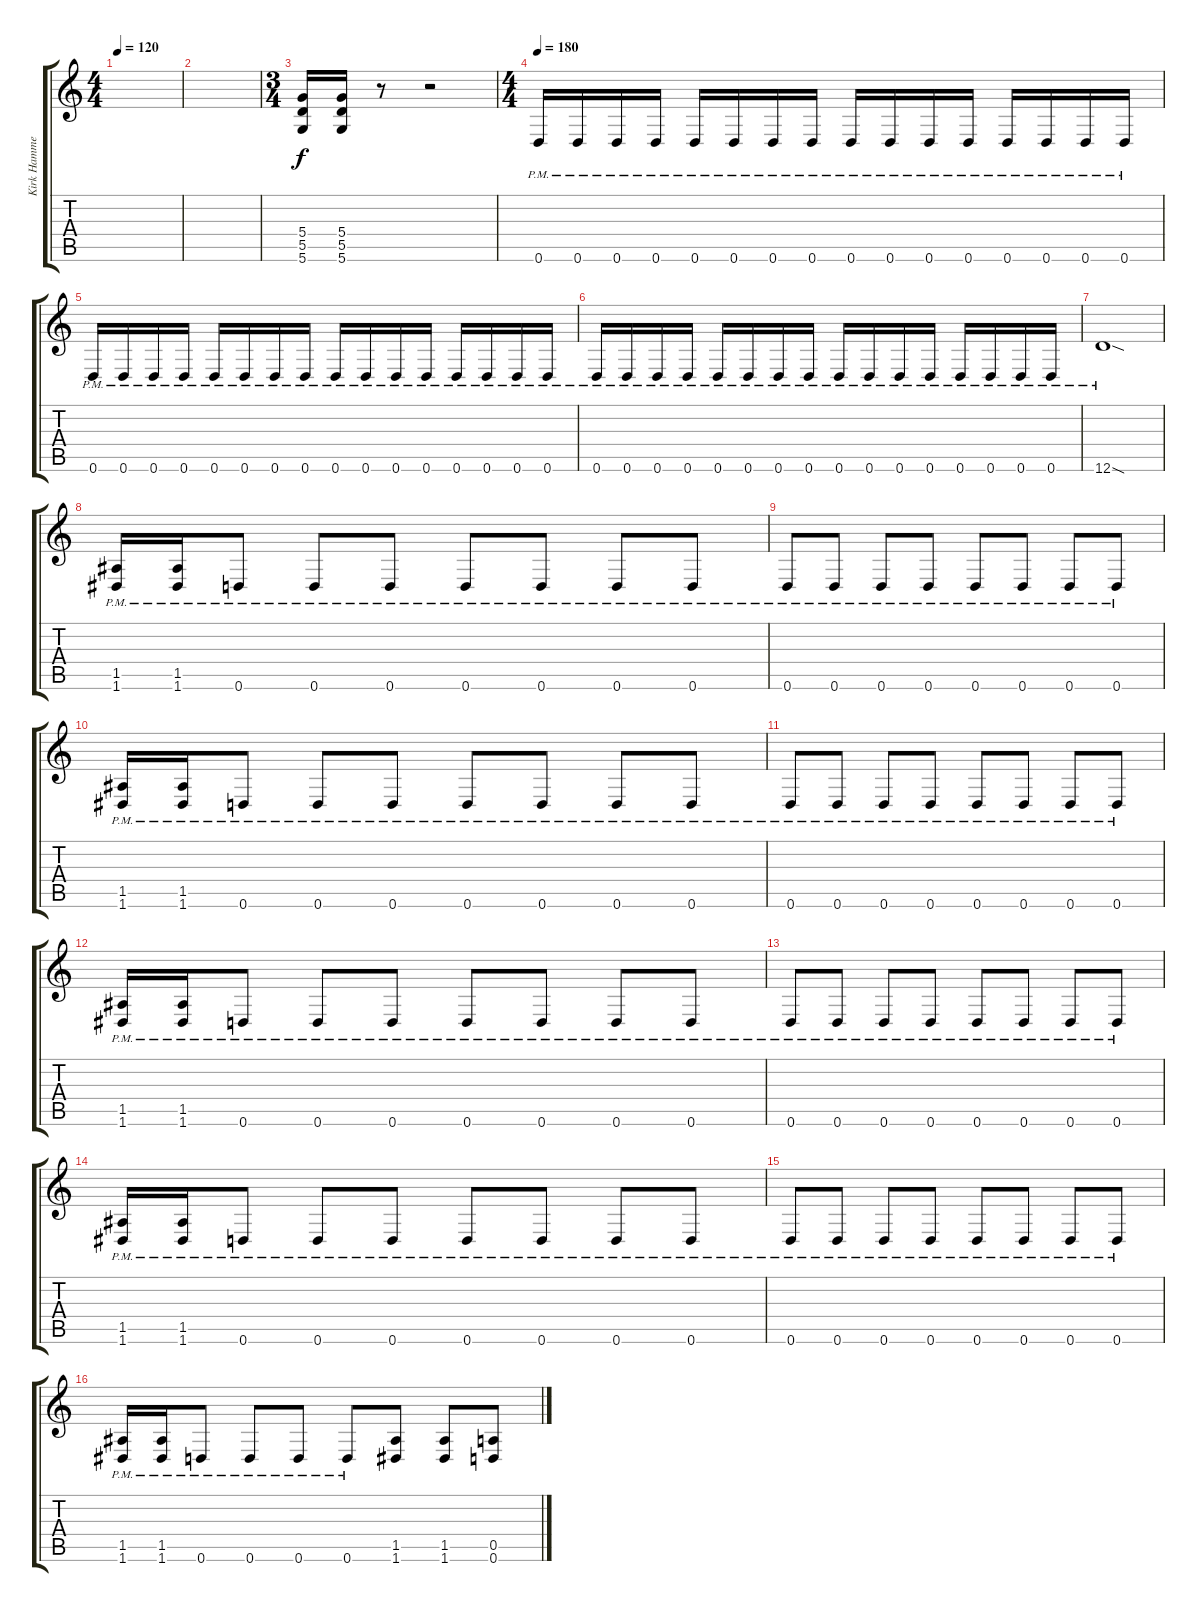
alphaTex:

\track ("Kirk Hammett" "Kirk Hamme") {instrument distortionguitar}
\staff {score tabs}
\tuning (E4 B3 G3 D3 A2 D2) {hide}
\ts (4 4)
\tempo 120
\clef g2
\ks c
|
|
\ts (3 4)
(5.4 5.5 5.6).16{instrument distortionguitar} (5.4 5.5 5.6).16 r.8 r.2 |
\ts (4 4)
\tempo 180
0.6{pm}.16 0.6{pm}.16 0.6{pm}.16 0.6{pm}.16 0.6{pm}.16 0.6{pm}.16 0.6{pm}.16 0.6{pm}.16 0.6{pm}.16 0.6{pm}.16 0.6{pm}.16 0.6{pm}.16 0.6{pm}.16 0.6{pm}.16 0.6{pm}.16 0.6{pm}.16 |
0.6{pm}.16 0.6{pm}.16 0.6{pm}.16 0.6{pm}.16 0.6{pm}.16 0.6{pm}.16 0.6{pm}.16 0.6{pm}.16 0.6{pm}.16 0.6{pm}.16 0.6{pm}.16 0.6{pm}.16 0.6{pm}.16 0.6{pm}.16 0.6{pm}.16 0.6{pm}.16 |
0.6{pm}.16 0.6{pm}.16 0.6{pm}.16 0.6{pm}.16 0.6{pm}.16 0.6{pm}.16 0.6{pm}.16 0.6{pm}.16 0.6{pm}.16 0.6{pm}.16 0.6{pm}.16 0.6{pm}.16 0.6{pm}.16 0.6{pm}.16 0.6{pm}.16 0.6{pm}.16 |
12.6{sod pm}.1 |
(1.5{pm} 1.6{pm}).16 (1.5{pm} 1.6{pm}).16 0.6{pm}.8 0.6{pm}.8 0.6{pm}.8 0.6{pm}.8 0.6{pm}.8 0.6{pm}.8 0.6{pm}.8 |
0.6{pm}.8 0.6{pm}.8 0.6{pm}.8 0.6{pm}.8 0.6{pm}.8 0.6{pm}.8 0.6{pm}.8 0.6{pm}.8 |
(1.5{pm} 1.6{pm}).16 (1.5{pm} 1.6{pm}).16 0.6{pm}.8 0.6{pm}.8 0.6{pm}.8 0.6{pm}.8 0.6{pm}.8 0.6{pm}.8 0.6{pm}.8 |
0.6{pm}.8 0.6{pm}.8 0.6{pm}.8 0.6{pm}.8 0.6{pm}.8 0.6{pm}.8 0.6{pm}.8 0.6{pm}.8 |
(1.5{pm} 1.6{pm}).16 (1.5{pm} 1.6{pm}).16 0.6{pm}.8 0.6{pm}.8 0.6{pm}.8 0.6{pm}.8 0.6{pm}.8 0.6{pm}.8 0.6{pm}.8 |
0.6{pm}.8 0.6{pm}.8 0.6{pm}.8 0.6{pm}.8 0.6{pm}.8 0.6{pm}.8 0.6{pm}.8 0.6{pm}.8 |
(1.5{pm} 1.6{pm}).16 (1.5{pm} 1.6{pm}).16 0.6{pm}.8 0.6{pm}.8 0.6{pm}.8 0.6{pm}.8 0.6{pm}.8 0.6{pm}.8 0.6{pm}.8 |
0.6{pm}.8 0.6{pm}.8 0.6{pm}.8 0.6{pm}.8 0.6{pm}.8 0.6{pm}.8 0.6{pm}.8 0.6{pm}.8 |
(1.5{pm} 1.6{pm}).16 (1.5{pm} 1.6{pm}).16 0.6{pm}.8 0.6{pm}.8 0.6{pm}.8 0.6{pm}.8 (1.5 1.6).8 (1.5 1.6).8 (0.5 0.6).8
